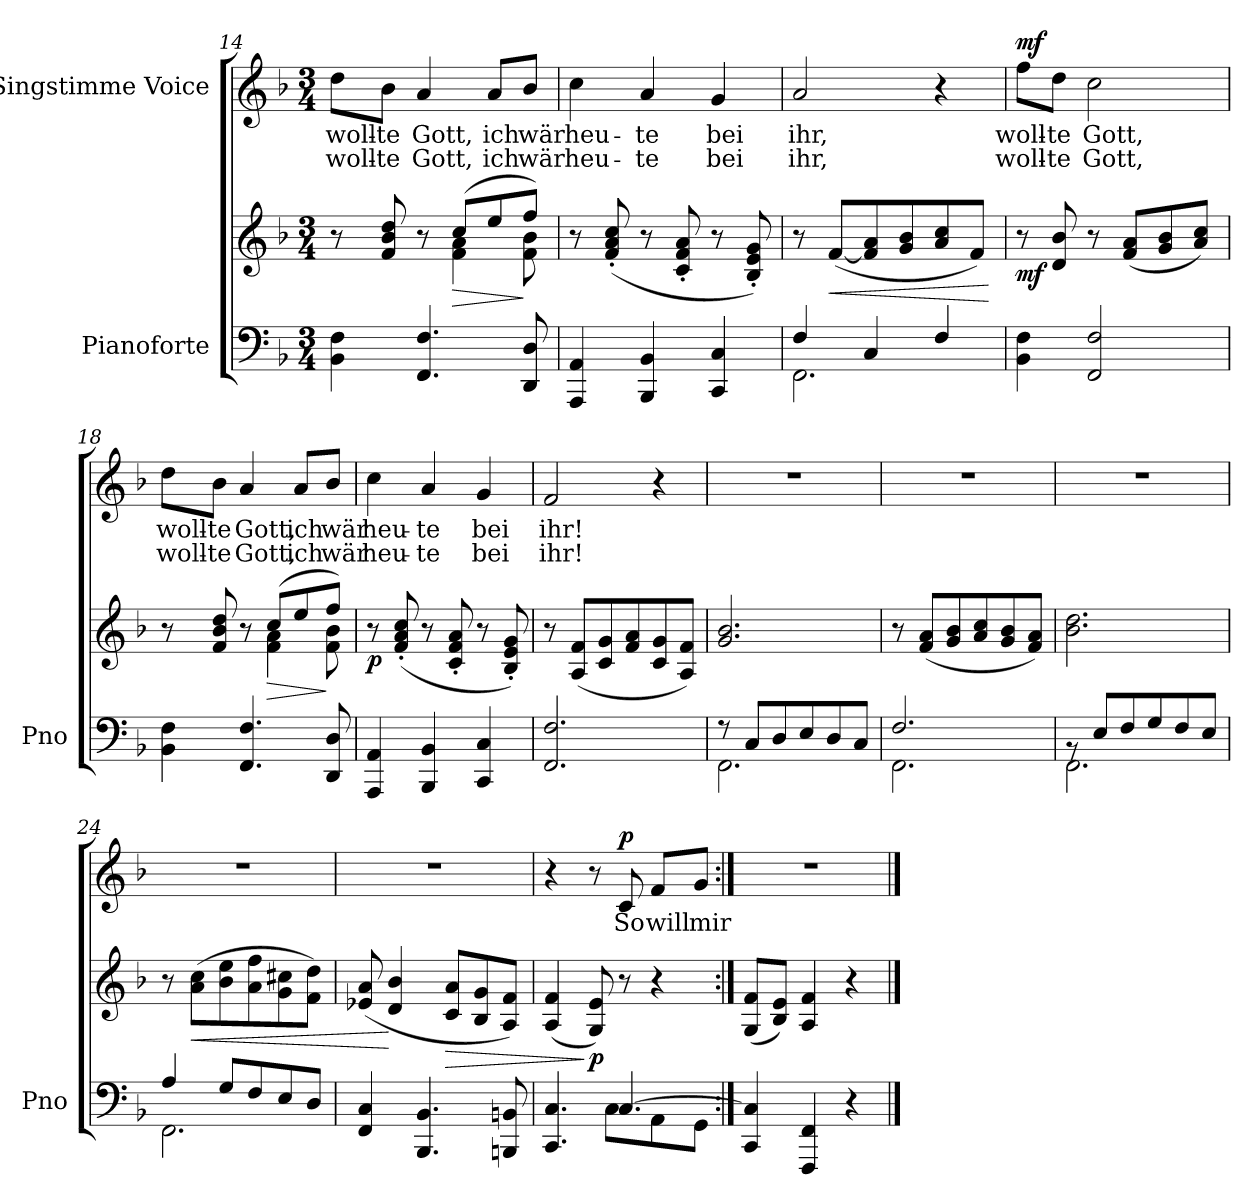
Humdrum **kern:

**kern	**kern	**dynam	**kern	**text	**text	**dynam
*part2	*part2	*part2	*part1	*part1	*part1	*part1
*staff3	*staff2	*staff2/3	*staff1	*staff1	*staff1	*staff1
*I"Pianoforte	*	*	*I"Singstimme Voice	*	*	*
*I'Pno	*	*	*	*	*	*
*clefF4	*clefG2	*	*clefG2	*	*	*
*k[b-]	*k[b-]	*	*k[b-]	*	*	*
*M3/4	*M3/4	*	*M3/4	*	*	*
=14	=14	=14	=14	=14	=14	=14
*	*^	*	*	*	*	*
!	!	!	!	!	!LO:LY:b	!LO:LY:b	!
4BB-\ 4F\	8r	4.ryy	.	8dd\L	woll-	woll-	.
!	!	!	!	!	!LO:LY:b	!LO:LY:b	!
.	8f/ 8b-/ 8dd/	.	.	8b-\J	-te	-te	.
!	!	!	!	!	!LO:LY:b	!LO:LY:b	!
4.FF/ 4.F/	8r	.	.	4a/	Gott,	Gott,	.
!	!	!	!LO:HP:b	!	!	!	!
.	(>8cc/L	4f\ 4a\	>	.	.	.	.
!	!	!	!	!	!LO:LY:b	!LO:LY:b	!
.	8ee/	.	.	8a/L	ich	ich	.
!	!	!	!	!	!LO:LY:b	!LO:LY:b	!
8DD/ 8D/	8ff/J)	8f\ 8b-\	]	8b-/J	wär	wär	.
!!LO:LB:g=z
=15	=15	=15	=15	=15	=15	=15	=15
!	!	!	!	!	!LO:LY:b	!LO:LY:b	!
*	*v	*v	*	*	*	*	*
4AAA/ 4AA/	8r	.	4cc\	heu-	heu-	.
.	(<8f/' 8a/' 8cc/'	.	.	.	.	.
!	!	!	!	!LO:LY:b	!LO:LY:b	!
4BBB-/ 4BB-/	8r	.	4a/	-te	-te	.
.	8c/' 8f/' 8a/'	.	.	.	.	.
!	!	!	!	!LO:LY:b	!LO:LY:b	!
4CC/ 4C/	8r	.	4g/	bei	bei	.
.	8B-/' 8e/' 8g/')	.	.	.	.	.
=16	=16	=16	=16	=16	=16	=16
*^	*	*	*	*	*	*
!	!	!	!	!	!LO:LY:b	!LO:LY:b	!
4F/	2.FF\	8r	.	2a/	ihr,	ihr,	.
!	!	!	!LO:HP:b	!	!	!	!
.	.	(>[8f/L	<	.	.	.	.
4C/	.	8f/] 8a/	.	.	.	.	.
.	.	8g/ 8b-/	.	.	.	.	.
4F/	.	8a/ 8cc/	.	4r	.	.	.
.	.	8f/J)	.	.	.	.	.
*v	*v	*	*	*	*	*	*
.	.	[	.	.	.	.
=17	=17	=17	=17	=17	=17	=17
!	!	!LO:DY:b	!	!LO:LY:b	!LO:LY:b	!LO:DY:a
4BB-\ 4F\	8r	mf	8ff\L	woll-	woll-	mf
!	!	!	!	!LO:LY:b	!LO:LY:b	!
.	8d/ 8b-/	.	8dd\J	-te	-te	.
!	!	!	!	!LO:LY:b	!LO:LY:b	!
2FF/ 2F/	8r	.	2cc\	Gott,	Gott,	.
.	(<8f/ 8a/L	.	.	.	.	.
.	8g/ 8b-/	.	.	.	.	.
.	8a/ 8cc/J)	.	.	.	.	.
=18	=18	=18	=18	=18	=18	=18
*	*^	*	*	*	*	*
!	!	!	!	!	!LO:LY:b	!LO:LY:b	!
4BB-\ 4F\	8r	4.ryy	.	8dd\L	woll-	woll-	.
!	!	!	!	!	!LO:LY:b	!LO:LY:b	!
.	8f/ 8b-/ 8dd/	.	.	8b-\J	-te	-te	.
!	!	!	!	!	!LO:LY:b	!LO:LY:b	!
4.FF/ 4.F/	8r	.	.	4a/	Gott,	Gott,	.
!	!	!	!LO:HP:b	!	!	!	!
.	(>8cc/L	4f\ 4a\	>	.	.	.	.
!	!	!	!	!	!LO:LY:b	!LO:LY:b	!
.	8ee/	.	.	8a/L	ich	ich	.
!	!	!	!	!	!LO:LY:b	!LO:LY:b	!
8DD/ 8D/	8ff/J)	8f\ 8b-\	]	8b-/J	wär	wär	.
!!LO:LB:g=z
=19	=19	=19	=19	=19	=19	=19	=19
!	!	!	!LO:DY:b	!	!LO:LY:b	!LO:LY:b	!
*	*v	*v	*	*	*	*	*
4AAA/ 4AA/	8r	p	4cc\	heu-	heu-	.
.	(<8f/' 8a/' 8cc/'	.	.	.	.	.
!	!	!	!	!LO:LY:b	!LO:LY:b	!
4BBB-/ 4BB-/	8r	.	4a/	-te	-te	.
.	8c/' 8f/' 8a/'	.	.	.	.	.
!	!	!	!	!LO:LY:b	!LO:LY:b	!
4CC/ 4C/	8r	.	4g/	bei	bei	.
.	8B-/' 8e/' 8g/')	.	.	.	.	.
=20	=20	=20	=20	=20	=20	=20
!	!	!	!	!LO:LY:b	!LO:LY:b	!
2.FF/ 2.F/	8r	.	2f/	ihr!	ihr!	.
.	(<8A/ 8f/L	.	.	.	.	.
.	8c/ 8g/	.	.	.	.	.
.	8f/ 8a/	.	.	.	.	.
.	8c/ 8g/	.	4r	.	.	.
.	8A/ 8f/J)	.	.	.	.	.
=21	=21	=21	=21	=21	=21	=21
*^	*	*	*	*	*	*
8r	2.FF\	2.g/ 2.b-/	.	2.r	.	.	.
8C/L	.	.	.	.	.	.	.
8D/	.	.	.	.	.	.	.
8E/	.	.	.	.	.	.	.
8D/	.	.	.	.	.	.	.
8C/J	.	.	.	.	.	.	.
=22	=22	=22	=22	=22	=22	=22	=22
2.F/	2.FF\	8r	.	2.r	.	.	.
.	.	(<8f/ 8a/L	.	.	.	.	.
.	.	8g/ 8b-/	.	.	.	.	.
.	.	8a/ 8cc/	.	.	.	.	.
.	.	8g/ 8b-/	.	.	.	.	.
.	.	8f/ 8a/J)	.	.	.	.	.
!!LO:LB:g=z
=23	=23	=23	=23	=23	=23	=23	=23
8rBB	2.FF\	2.b-\ 2.dd\	.	2.r	.	.	.
8E/L	.	.	.	.	.	.	.
8F/	.	.	.	.	.	.	.
8G/	.	.	.	.	.	.	.
8F/	.	.	.	.	.	.	.
8E/J	.	.	.	.	.	.	.
=24	=24	=24	=24	=24	=24	=24	=24
4A/	2.FF\	8r	.	2.r	.	.	.
!	!	!	!LO:HP:b	!	!	!	!
.	.	(>8a\ 8cc\L	<	.	.	.	.
8G/L	.	8b-\ 8ee\	.	.	.	.	.
8F/	.	8a\ 8ff\	.	.	.	.	.
8E/	.	8g\ 8cc#X\	.	.	.	.	.
8D/J	.	8f\ 8dd\J)	.	.	.	.	.
*v	*v	*	*	*	*	*	*
=25	=25	=25	=25	=25	=25	=25
4FF/ 4C/	(<8e-X/ 8a/	.	2.r	.	.	.
.	4d/ 4b-/	[	.	.	.	.
4.BBB-/ 4.BB-/	.	.	.	.	.	.
!	!	!LO:HP:b	!	!	!	!
.	8c/ 8a/L	>	.	.	.	.
.	8B-/ 8g/	.	.	.	.	.
8BBBn/ 8BBn/	8A/ 8f/J)	.	.	.	.	.
=26	=26	=26	=26	=26	=26	=26
*^	*	*	*	*	*	*
4.CC/ 4.C/	4.ryy	(<4A/ 4f/	.	4r	.	.	.
!	!	!	!LO:DY:n=1:b	!	!	!	!
.	.	8G/ 8e/)	] p	8r	.	.	.
!	!LO:N:head=solid	!	!	!	!LO:LY:b	!	!LO:DY:a
[4.C/	8C\L	8r	.	8c/	So	.	p
!	!	!	!	!	!LO:LY:b	!	!
.	8AA\	4r	.	8f/L	will	.	.
!	!	!	!	!	!LO:LY:b	!	!
.	8GG\J	.	.	8g/J	mir	.	.
*v	*v	*	*	*	*	*	*
=27:|!	=27:|!	=27:|!	=27:|!	=27:|!	=27:|!	=27:|!
4CC/ 4C/]	(>8G/ 8f/L	.	2.r	.	.	.
.	8B-/ 8e/J)	.	.	.	.	.
4FFF/ 4FF/	4A/ 4f/	.	.	.	.	.
4r	4r	.	.	.	.	.
==	==	==	==	==	==	==
*-	*-	*-	*-	*-	*-	*-
